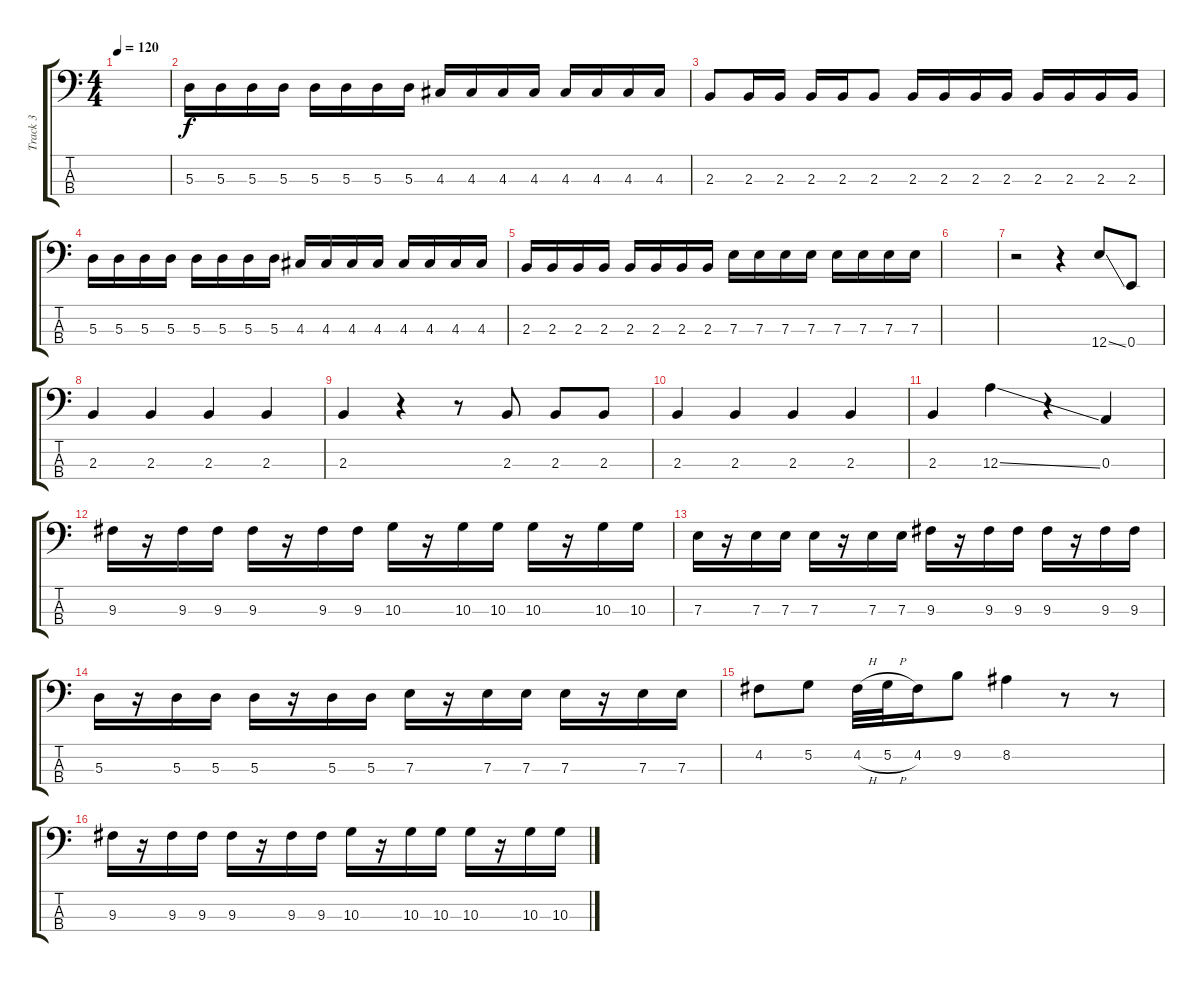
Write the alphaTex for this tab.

\track ("Track 3" "Track 3") {instrument electricbasspick}
\staff {score tabs}
\tuning (G2 D2 A1 E1) {hide}
\ts (4 4)
\tempo 120
\clef f4
\ks c
|
5.3.16 5.3.16 5.3.16 5.3.16 5.3.16 5.3.16 5.3.16 5.3.16 4.3.16 4.3.16 4.3.16 4.3.16 4.3.16 4.3.16 4.3.16 4.3.16 |
2.3.8 2.3.16 2.3.16 2.3.16 2.3.16 2.3.8 2.3.16 2.3.16 2.3.16 2.3.16 2.3.16 2.3.16 2.3.16 2.3.16 |
5.3.16 5.3.16 5.3.16 5.3.16 5.3.16 5.3.16 5.3.16 5.3.16 4.3.16 4.3.16 4.3.16 4.3.16 4.3.16 4.3.16 4.3.16 4.3.16 |
2.3.16 2.3.16 2.3.16 2.3.16 2.3.16 2.3.16 2.3.16 2.3.16 7.3.16 7.3.16 7.3.16 7.3.16 7.3.16 7.3.16 7.3.16 7.3.16 |
|
r.2 r.4 12.4{ss}.8 0.4.8 |
2.3.4 2.3.4 2.3.4 2.3.4 |
2.3.4 r.4 r.8 2.3.8 2.3.8 2.3.8 |
2.3.4 2.3.4 2.3.4 2.3.4 |
2.3.4 12.3{ss}.4 r.4 0.3.4 |
9.3.16 r.16 9.3.16 9.3.16 9.3.16 r.16 9.3.16 9.3.16 10.3.16 r.16 10.3.16 10.3.16 10.3.16 r.16 10.3.16 10.3.16 |
7.3.16 r.16 7.3.16 7.3.16 7.3.16 r.16 7.3.16 7.3.16 9.3.16 r.16 9.3.16 9.3.16 9.3.16 r.16 9.3.16 9.3.16 |
5.3.16 r.16 5.3.16 5.3.16 5.3.16 r.16 5.3.16 5.3.16 7.3.16 r.16 7.3.16 7.3.16 7.3.16 r.16 7.3.16 7.3.16 |
4.2.8 5.2.8 4.2{h}.32 5.2{h}.32 4.2.16 9.2.8 8.2.4 r.8 r.8 |
9.3.16 r.16 9.3.16 9.3.16 9.3.16 r.16 9.3.16 9.3.16 10.3.16 r.16 10.3.16 10.3.16 10.3.16 r.16 10.3.16 10.3.16
